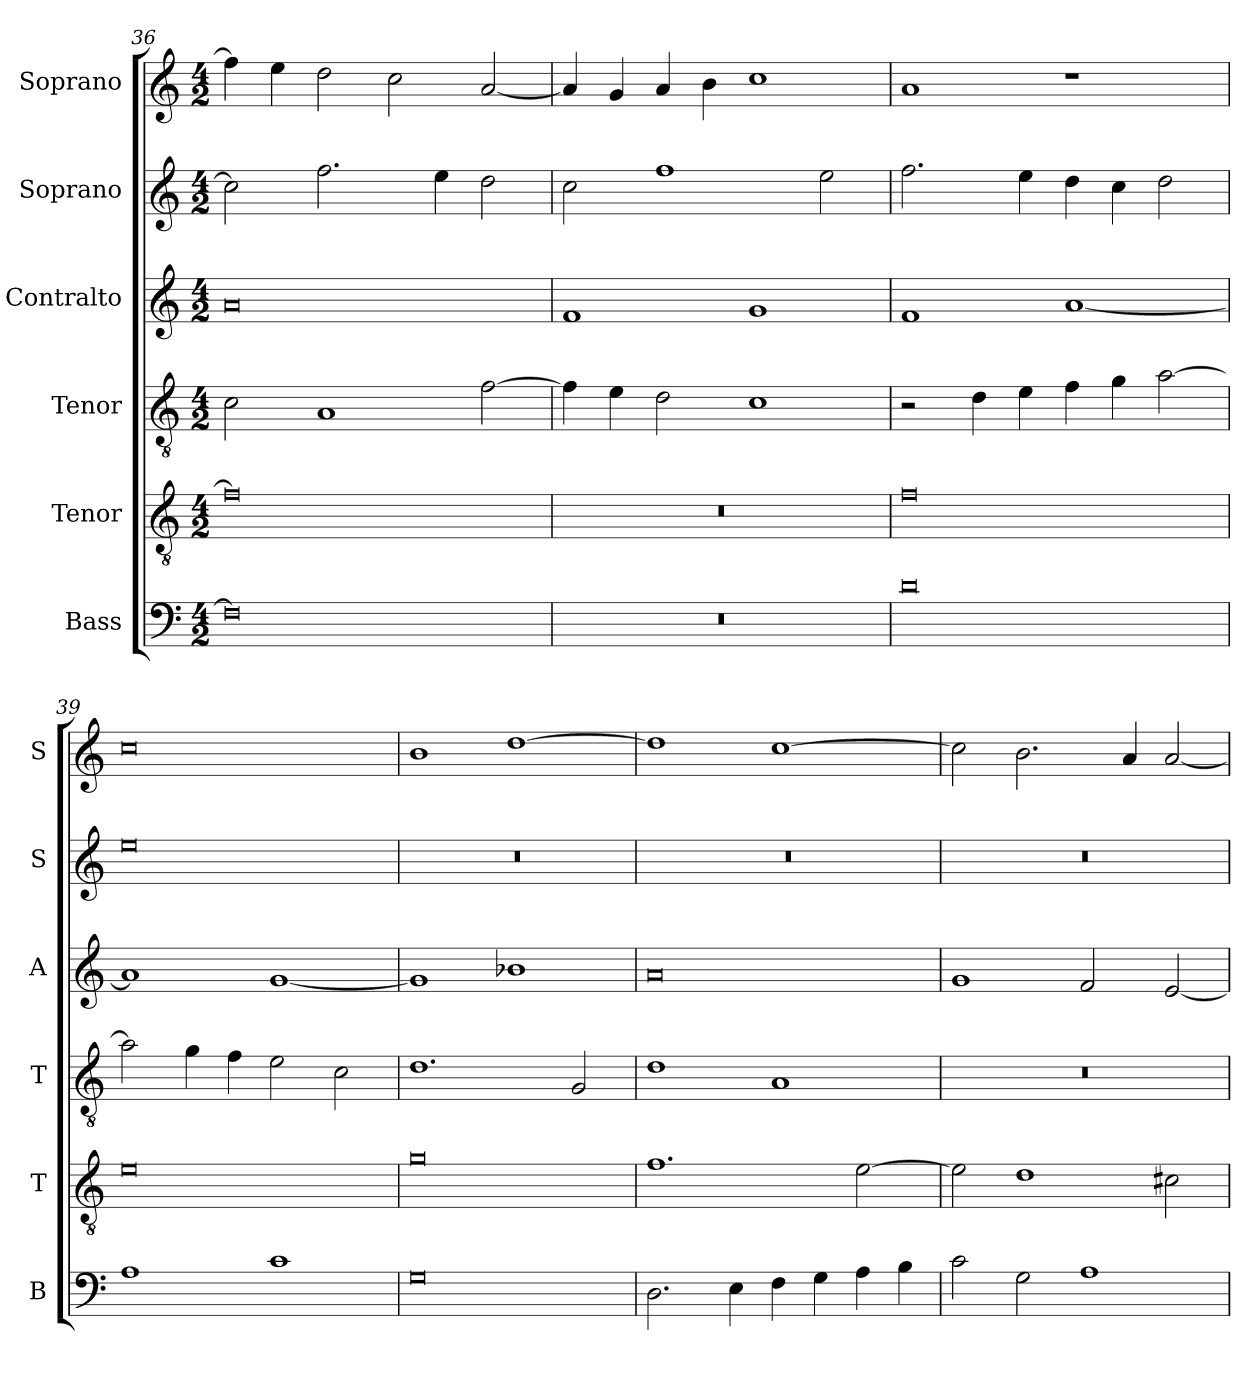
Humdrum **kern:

**kern	**kern	**kern	**kern	**kern	**kern
*part6	*part5	*part4	*part3	*part2	*part1
*staff6	*staff5	*staff4	*staff3	*staff2	*staff1
*I"Bass	*I"Tenor	*I"Tenor	*I"Contralto	*I"Soprano	*I"Soprano
*I'B	*I'T	*I'T	*I'A	*I'S	*I'S
*clefF4	*clefGv2	*clefGv2	*clefG2	*clefG2	*clefG2
*k[]	*k[]	*k[]	*k[]	*k[]	*k[]
*D:dor	*D:dor	*D:dor	*D:dor	*D:dor	*D:dor
*M4/2	*M4/2	*M4/2	*M4/2	*M4/2	*M4/2
=36	=36	=36	=36	=36	=36
0F]	0f]	2c	0a	2cc]	4ff]
.	.	.	.	.	4ee
.	.	1A	.	2.ff	2dd
.	.	.	.	.	2cc
.	.	.	.	4ee	.
.	.	[2f	.	2dd	[2a
=37	=37	=37	=37	=37	=37
0r	0r	4f]	1f	2cc	4a]
.	.	4e	.	.	4g
.	.	2d	.	1ff	4a
.	.	.	.	.	4b
.	.	1c	1g	.	1cc
.	.	.	.	2ee	.
=38	=38	=38	=38	=38	=38
0d	0f	2r	1f	2.ff	1a
.	.	4d	.	.	.
.	.	4e	.	4ee	.
.	.	4f	[1a	4dd	1r
.	.	4g	.	4cc	.
.	.	[2a	.	2dd	.
=39	=39	=39	=39	=39	=39
1A	0e	2a]	1a]	0ee	0cc
.	.	4g	.	.	.
.	.	4f	.	.	.
1c	.	2e	[1g	.	.
.	.	2c	.	.	.
=40	=40	=40	=40	=40	=40
0G	0g	1.d	1g]	0r	1b
.	.	.	1b-X	.	[1dd
.	.	2G	.	.	.
=41	=41	=41	=41	=41	=41
2.D	1.f	1d	0a	0r	1dd]
4E	.	.	.	.	.
4F	.	1A	.	.	[1cc
4G	.	.	.	.	.
4A	[2e	.	.	.	.
4B	.	.	.	.	.
=42	=42	=42	=42	=42	=42
2c	2e]	0r	1g	0r	2cc]
2G	1d	.	.	.	2.b
1A	.	.	2f	.	.
.	.	.	.	.	4a
.	2c#X	.	[2e	.	[2a
=	=	=	=	=	=
*-	*-	*-	*-	*-	*-
